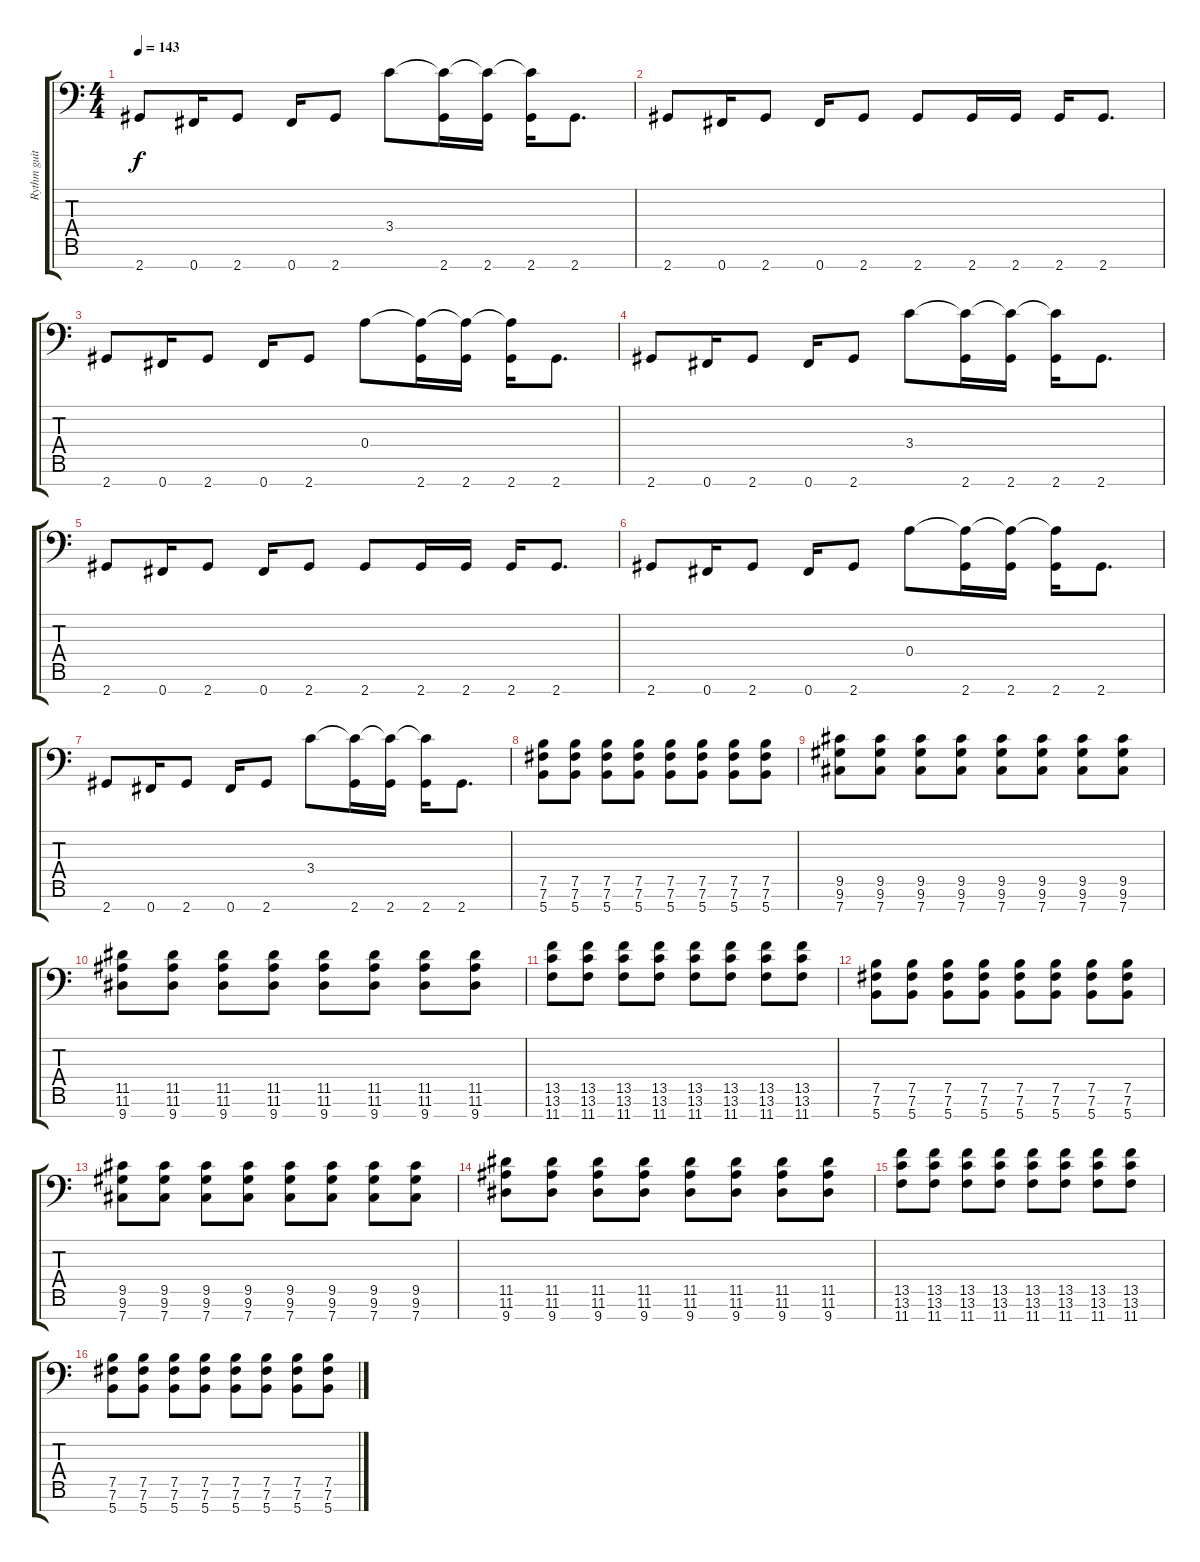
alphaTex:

\track ("Rythm guitar 1" "Rythm guit") {instrument distortionguitar}
\staff {score tabs}
\tuning (B3 Gb3 D3 A2 E2 B1 Gb1) {hide}
\ts (4 4)
\tempo 143
\clef f4
\ks c
2.7.8{dy f} 0.7.16 2.7.8 0.7.16 2.7.8 3.4.8 (3.4{t} 2.7).16 (3.4{t} 2.7).16 (3.4{t} 2.7).16 2.7.8{d} |
2.7.8 0.7.16 2.7.8 0.7.16 2.7.8 2.7.8 2.7.16 2.7.16 2.7.16 2.7.8{d} |
2.7.8 0.7.16 2.7.8 0.7.16 2.7.8 0.4.8 (0.4{t} 2.7).16 (0.4{t} 2.7).16 (0.4{t} 2.7).16 2.7.8{d} |
2.7.8 0.7.16 2.7.8 0.7.16 2.7.8 3.4.8 (3.4{t} 2.7).16 (3.4{t} 2.7).16 (3.4{t} 2.7).16 2.7.8{d} |
2.7.8 0.7.16 2.7.8 0.7.16 2.7.8 2.7.8 2.7.16 2.7.16 2.7.16 2.7.8{d} |
2.7.8 0.7.16 2.7.8 0.7.16 2.7.8 0.4.8 (0.4{t} 2.7).16 (0.4{t} 2.7).16 (0.4{t} 2.7).16 2.7.8{d} |
2.7.8 0.7.16 2.7.8 0.7.16 2.7.8 3.4.8 (3.4{t} 2.7).16 (3.4{t} 2.7).16 (3.4{t} 2.7).16 2.7.8{d} |
(7.5 7.6 5.7).8 (7.5 7.6 5.7).8 (7.5 7.6 5.7).8 (7.5 7.6 5.7).8 (7.5 7.6 5.7).8 (7.5 7.6 5.7).8 (7.5 7.6 5.7).8 (7.5 7.6 5.7).8 |
(9.5 9.6 7.7).8 (9.5 9.6 7.7).8 (9.5 9.6 7.7).8 (9.5 9.6 7.7).8 (9.5 9.6 7.7).8 (9.5 9.6 7.7).8 (9.5 9.6 7.7).8 (9.5 9.6 7.7).8 |
(11.5 11.6 9.7).8 (11.5 11.6 9.7).8 (11.5 11.6 9.7).8 (11.5 11.6 9.7).8 (11.5 11.6 9.7).8 (11.5 11.6 9.7).8 (11.5 11.6 9.7).8 (11.5 11.6 9.7).8 |
(13.5 13.6 11.7).8 (13.5 13.6 11.7).8 (13.5 13.6 11.7).8 (13.5 13.6 11.7).8 (13.5 13.6 11.7).8 (13.5 13.6 11.7).8 (13.5 13.6 11.7).8 (13.5 13.6 11.7).8 |
(7.5 7.6 5.7).8 (7.5 7.6 5.7).8 (7.5 7.6 5.7).8 (7.5 7.6 5.7).8 (7.5 7.6 5.7).8 (7.5 7.6 5.7).8 (7.5 7.6 5.7).8 (7.5 7.6 5.7).8 |
(9.5 9.6 7.7).8 (9.5 9.6 7.7).8 (9.5 9.6 7.7).8 (9.5 9.6 7.7).8 (9.5 9.6 7.7).8 (9.5 9.6 7.7).8 (9.5 9.6 7.7).8 (9.5 9.6 7.7).8 |
(11.5 11.6 9.7).8 (11.5 11.6 9.7).8 (11.5 11.6 9.7).8 (11.5 11.6 9.7).8 (11.5 11.6 9.7).8 (11.5 11.6 9.7).8 (11.5 11.6 9.7).8 (11.5 11.6 9.7).8 |
(13.5 13.6 11.7).8 (13.5 13.6 11.7).8 (13.5 13.6 11.7).8 (13.5 13.6 11.7).8 (13.5 13.6 11.7).8 (13.5 13.6 11.7).8 (13.5 13.6 11.7).8 (13.5 13.6 11.7).8 |
(7.5 7.6 5.7).8 (7.5 7.6 5.7).8 (7.5 7.6 5.7).8 (7.5 7.6 5.7).8 (7.5 7.6 5.7).8 (7.5 7.6 5.7).8 (7.5 7.6 5.7).8 (7.5 7.6 5.7).8
